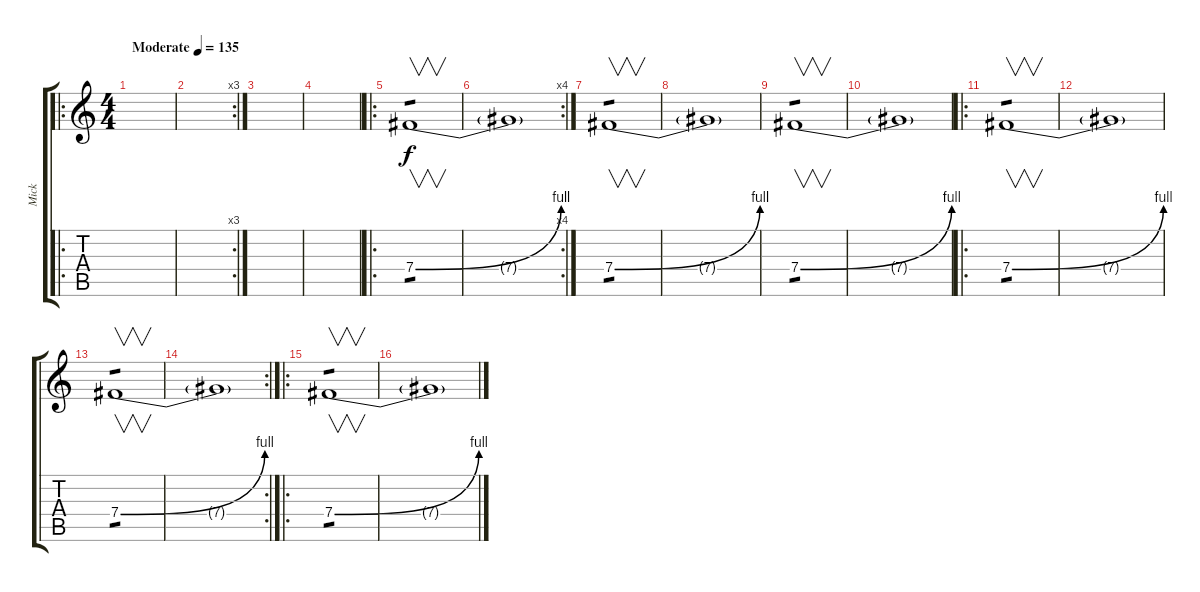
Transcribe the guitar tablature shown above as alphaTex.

\track ("Mick" "Mick") {instrument distortionguitar}
\staff {score tabs}
\tuning (Db4 Ab3 E3 B2 Gb2 B1) {hide}
\ro
\ts (4 4)
\tempo (135 "Moderate")
\clef g2
\ks c
|
\rc 3
|
|
|
\ro
7.4{be (bend 0 0 60 4)}.1{v tp 1} |
\rc 4
7.4{t}.1 |
7.4{be (bend 0 0 60 4)}.1{v tp 1} |
7.4{t}.1 |
7.4{be (bend 0 0 60 4)}.1{v tp 1} |
7.4{t}.1 |
\ro
7.4{be (bend 0 0 60 4)}.1{v tp 1} |
7.4{t}.1 |
7.4{be (bend 0 0 60 4)}.1{v tp 1} |
\rc 2
7.4{t}.1 |
\ro
7.4{be (bend 0 0 60 4)}.1{v tp 1} |
7.4{t}.1
